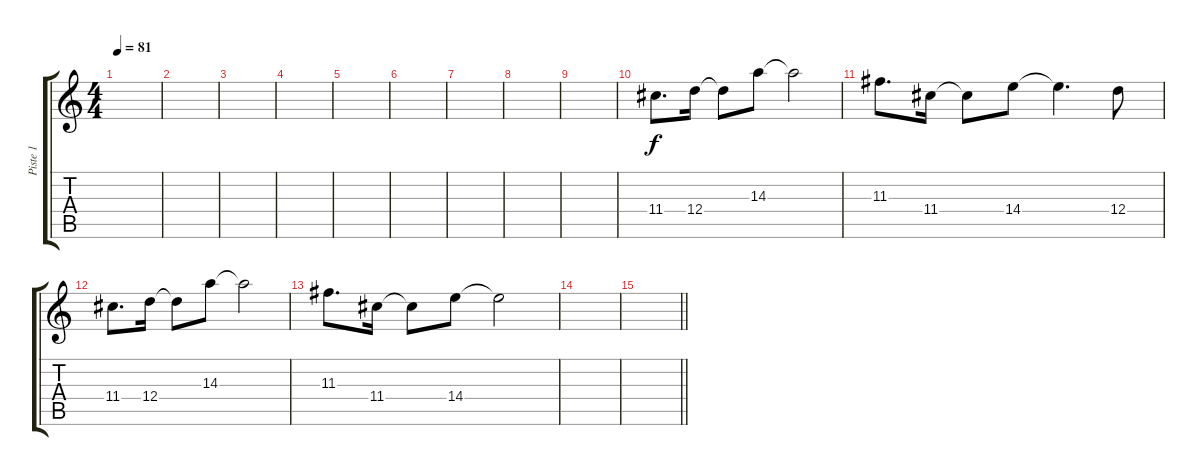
\track ("Piste 1" "Piste 1") {instrument acousticguitarsteel}
\staff {score tabs}
\tuning (E4 B3 G3 D3 A2 D2) {hide}
\ts (4 4)
\tempo 81
\clef g2
\ks c
|
|
|
|
|
|
|
|
|
11.4.8{d} 12.4.16 12.4{t}.8 14.3.8 14.3{t}.2 |
11.3.8{d} 11.4.16 11.4{t}.8 14.4.8 14.4{t}.4{d} 12.4.8 |
11.4.8{d} 12.4.16 12.4{t}.8 14.3.8 14.3{t}.2 |
11.3.8{d} 11.4.16 11.4{t}.8 14.4.8 14.4{t}.2 |
|
\barLineRight lightlight
